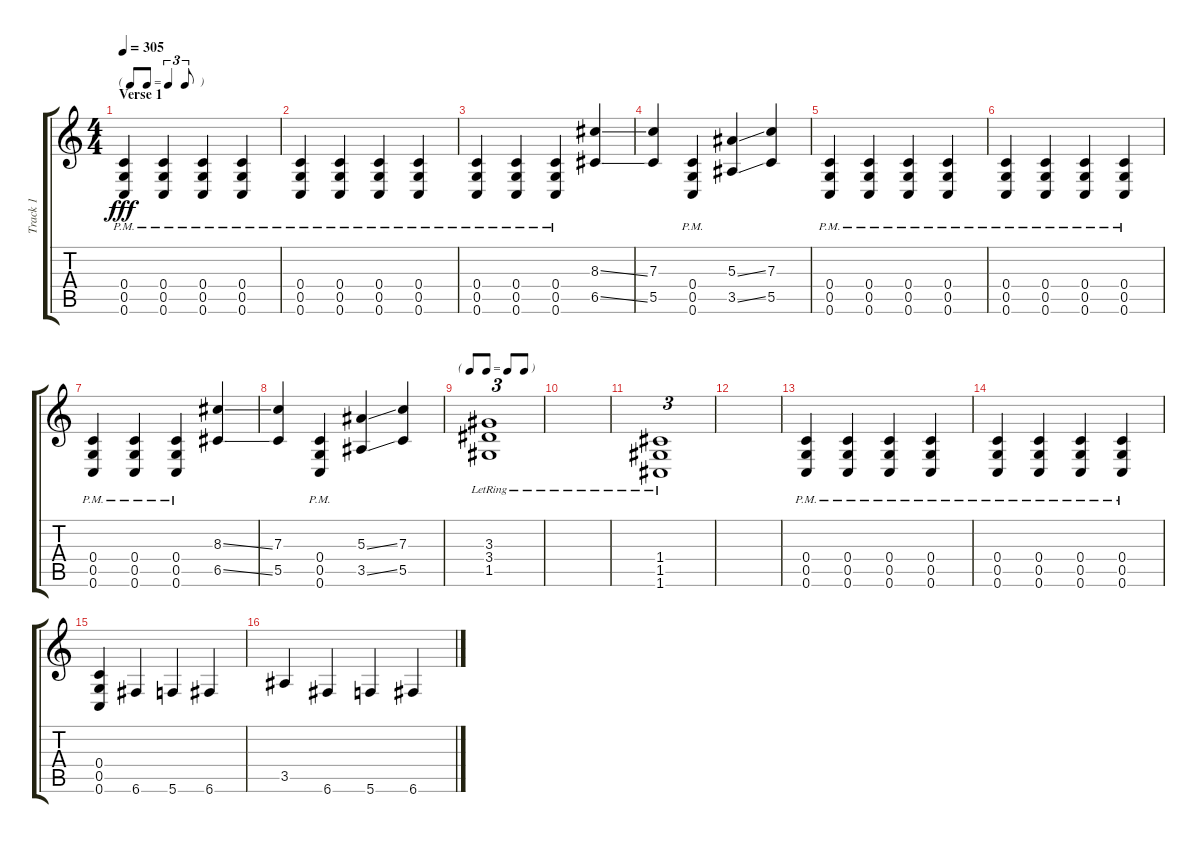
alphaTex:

\track ("Track 1" "Track 1") {instrument overdrivenguitar}
\staff {score tabs}
\tuning (D4 A3 F3 C3 G2 C2) {hide}
\ts (4 4)
\tf triplet8th
\section ("" "Verse 1")
\tempo 305
\clef g2
\ks c
(0.4{pm} 0.5{pm} 0.6{pm}).4{dy fff} (0.4{pm} 0.5{pm} 0.6{pm}).4 (0.4{pm} 0.5{pm} 0.6{pm}).4 (0.4{pm} 0.5{pm} 0.6{pm}).4 |
(0.4{pm} 0.5{pm} 0.6{pm}).4 (0.4{pm} 0.5{pm} 0.6{pm}).4 (0.4{pm} 0.5{pm} 0.6{pm}).4 (0.4{pm} 0.5{pm} 0.6{pm}).4 |
(0.4{pm} 0.5{pm} 0.6{pm}).4 (0.4{pm} 0.5{pm} 0.6{pm}).4 (0.4{pm} 0.5{pm} 0.6{pm}).4 (8.3{ss} 6.5{ss}).4 |
(7.3 5.5).4 (0.4{pm} 0.5{pm} 0.6{pm}).4 (5.3{ss} 3.5{ss}).4 (7.3 5.5).4 |
(0.4{pm} 0.5{pm} 0.6{pm}).4 (0.4{pm} 0.5{pm} 0.6{pm}).4 (0.4{pm} 0.5{pm} 0.6{pm}).4 (0.4{pm} 0.5{pm} 0.6{pm}).4 |
(0.4{pm} 0.5{pm} 0.6{pm}).4 (0.4{pm} 0.5{pm} 0.6{pm}).4 (0.4{pm} 0.5{pm} 0.6{pm}).4 (0.4{pm} 0.5{pm} 0.6{pm}).4 |
(0.4{pm} 0.5{pm} 0.6{pm}).4 (0.4{pm} 0.5{pm} 0.6{pm}).4 (0.4{pm} 0.5{pm} 0.6{pm}).4 (8.3{ss} 6.5{ss}).4 |
(7.3 5.5).4 (0.4{pm} 0.5{pm} 0.6{pm}).4 (5.3{ss} 3.5{ss}).4 (7.3 5.5).4 |
\tf none
(3.3{lr} 3.4{lr} 1.5{lr}).1{tu (3 2)} |
|
(1.4{lr} 1.5{lr} 1.6{lr}).1{tu (3 2)} |
|
(0.4{pm} 0.5{pm} 0.6{pm}).4 (0.4{pm} 0.5{pm} 0.6{pm}).4 (0.4{pm} 0.5{pm} 0.6{pm}).4 (0.4{pm} 0.5{pm} 0.6{pm}).4 |
(0.4{pm} 0.5{pm} 0.6{pm}).4 (0.4{pm} 0.5{pm} 0.6{pm}).4 (0.4{pm} 0.5{pm} 0.6{pm}).4 (0.4{pm} 0.5{pm} 0.6{pm}).4 |
(0.4 0.5 0.6).4 6.6.4 5.6.4 6.6.4 |
3.5.4 6.6.4 5.6.4 6.6.4
